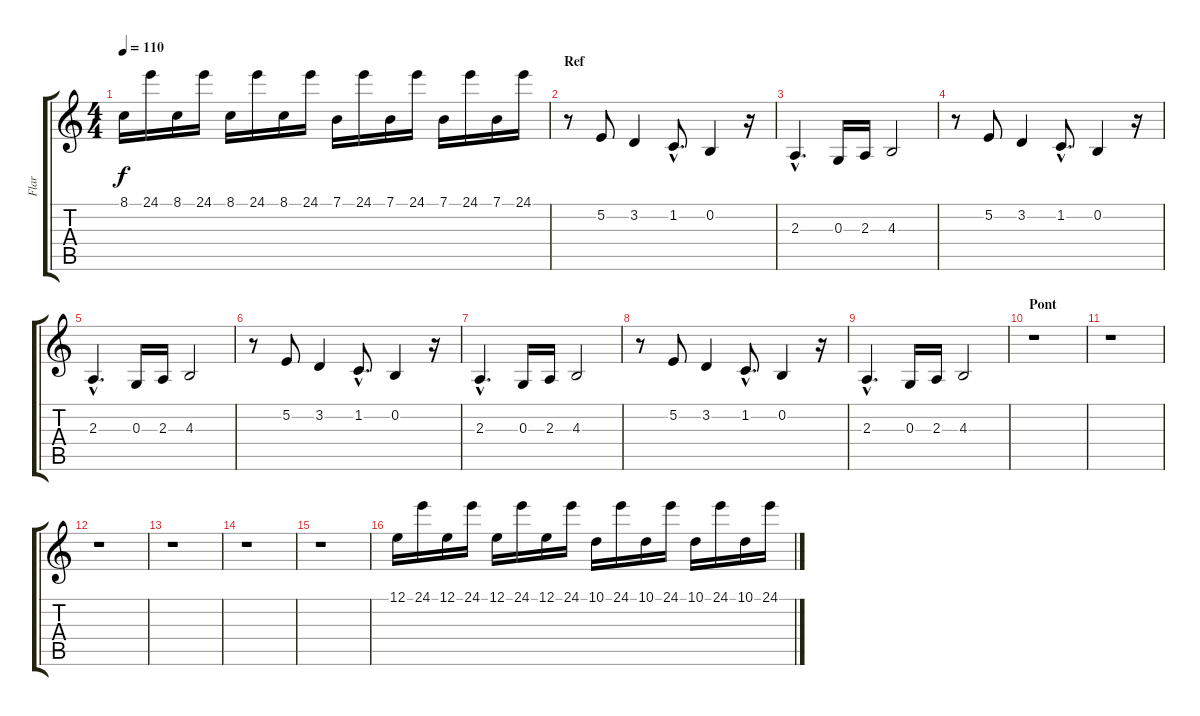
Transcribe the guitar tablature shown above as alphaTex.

\track ("Flar" "Flar") {instrument stringensemble1}
\staff {score tabs}
\tuning (E4 B3 G3 D3 A2 E2) {hide}
\ts (4 4)
\tempo 110
\clef g2
\ks c
8.1.16{dy f} 24.1.16 8.1.16 24.1.16 8.1.16 24.1.16 8.1.16 24.1.16 7.1.16 24.1.16 7.1.16 24.1.16 7.1.16 24.1.16 7.1.16 24.1.16 |
\section ("" "Ref")
r.8 5.2.8 3.2.4 1.2{hac}.8{d} 0.2.4 r.16 |
2.3{hac}.4{d} 0.3.16 2.3.16 4.3.2 |
r.8 5.2.8 3.2.4 1.2{hac}.8{d} 0.2.4 r.16 |
2.3{hac}.4{d} 0.3.16 2.3.16 4.3.2 |
r.8 5.2.8 3.2.4 1.2{hac}.8{d} 0.2.4 r.16 |
2.3{hac}.4{d} 0.3.16 2.3.16 4.3.2 |
r.8 5.2.8 3.2.4 1.2{hac}.8{d} 0.2.4 r.16 |
2.3{hac}.4{d} 0.3.16 2.3.16 4.3.2 |
\section ("" "Pont")
r.1 |
r.1 |
r.1 |
r.1 |
r.1 |
r.1 |
12.1.16 24.1.16 12.1.16 24.1.16 12.1.16 24.1.16 12.1.16 24.1.16 10.1.16 24.1.16 10.1.16 24.1.16 10.1.16 24.1.16 10.1.16 24.1.16
